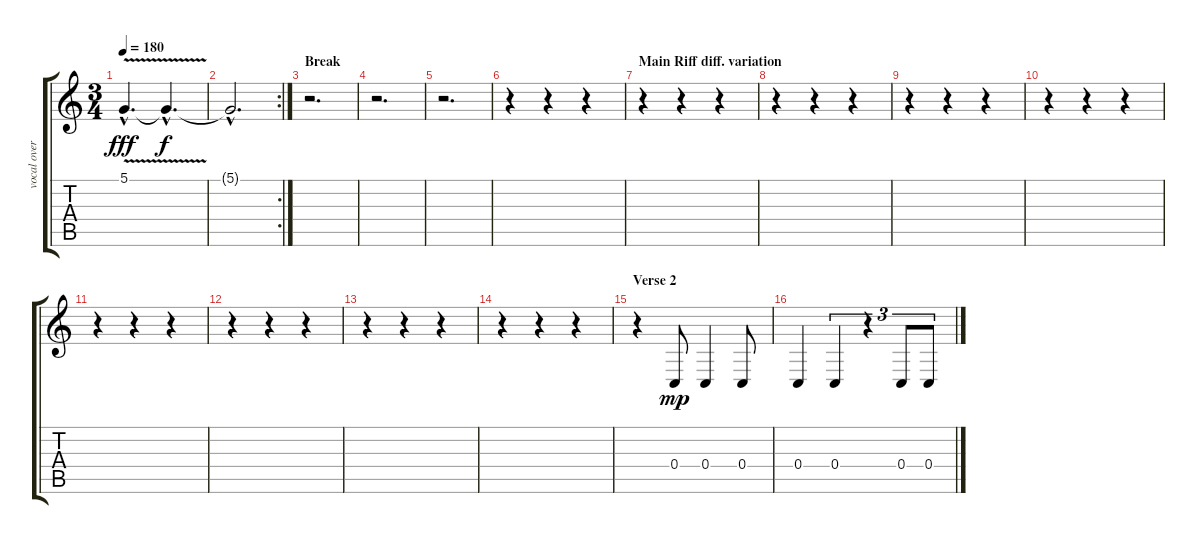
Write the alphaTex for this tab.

\track ("vocal overdub" "vocal over") {instrument pad4choir}
\staff {score tabs}
\tuning (D4 A3 F3 C3 G2 C2) {hide}
\ts (3 4)
\tempo 180
\clef g2
\ks c
5.1{v hac}.4{d dy fff} 5.1{hac t}.4{d dy f} |
\rc 2
5.1{hac t}.2{d} |
\section ("" "Break")
r.2{d} |
r.2{d} |
r.2{d} |
r.4 r.4 r.4 |
\section ("" "Main Riff diff. variation")
r.4 r.4 r.4 |
r.4 r.4 r.4 |
r.4 r.4 r.4 |
r.4 r.4 r.4 |
r.4 r.4 r.4 |
r.4 r.4 r.4 |
r.4 r.4 r.4 |
r.4 r.4 r.4 |
\section ("" "Verse 2")
r.4 0.4.8{dy mp} 0.4.4 0.4.8 |
0.4.4 0.4.4{tu (3 2)} r.4{tu (3 2)} 0.4.8{tu (3 2)} 0.4.8{tu (3 2)}
